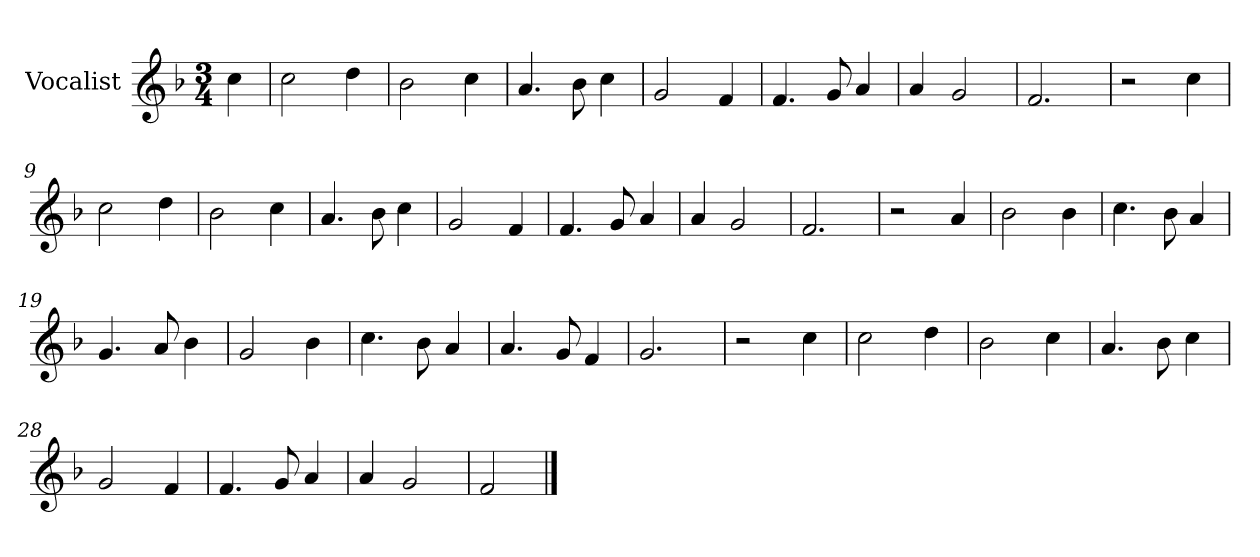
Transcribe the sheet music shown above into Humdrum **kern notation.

**kern
*part1
*staff1
*I"Vocalist
*k[b-]
*F:
*M3/4
=
4cc
=1
2cc
4dd
=2
2b-
4cc
=3
4.a
8b-
4cc
=4
2g
4f
=5
4.f
8g
4a
=6
4a
2g
=7
2.f
=8
2r
4cc
=9
2cc
4dd
=10
2b-
4cc
=11
4.a
8b-
4cc
=12
2g
4f
=13
4.f
8g
4a
=14
4a
2g
=15
2.f
=16
2r
4a
=17
2b-
4b-
=18
4.cc
8b-
4a
=19
4.g
8a
4b-
=20
2g
4b-
=21
4.cc
8b-
4a
=22
4.a
8g
4f
=23
2.g
=24
2r
4cc
=25
2cc
4dd
=26
2b-
4cc
=27
4.a
8b-
4cc
=28
2g
4f
=29
4.f
8g
4a
=30
4a
2g
=31
2f
==
*-
